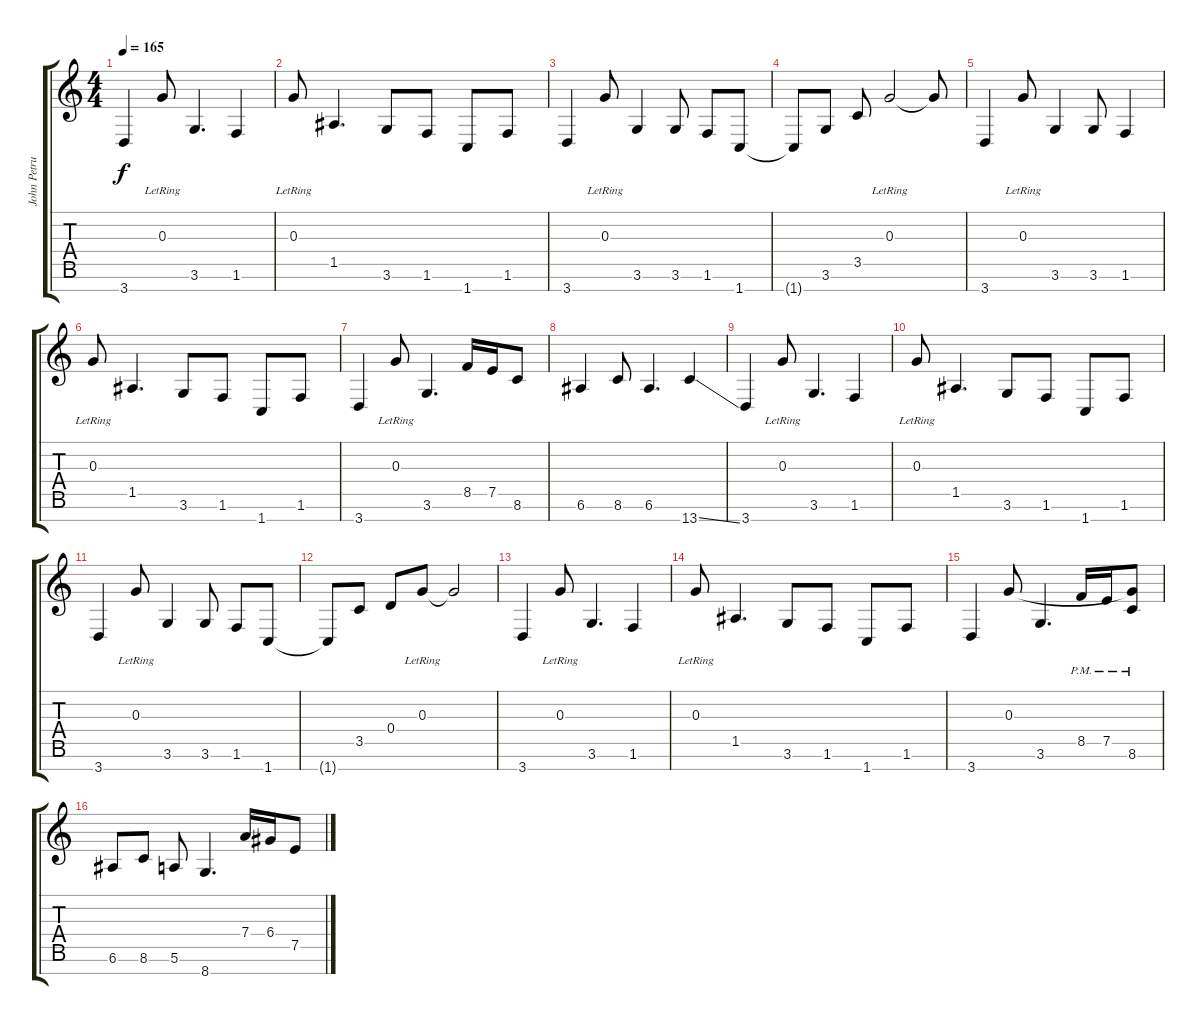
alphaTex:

\track ("John Petrucci" "John Petru") {instrument distortionguitar}
\staff {score tabs}
\tuning (E4 B3 G3 D3 A2 E2 B1) {hide}
\ts (4 4)
\tempo 165
\clef g2
\ks c
3.7.4{dy f} 0.3{lr}.8 3.6.4{d} 1.6.4 |
0.3{lr}.8 1.5.4{d} 3.6.8 1.6.8 1.7.8 1.6.8 |
3.7.4 0.3{lr}.8 3.6.4 3.6.8 1.6.8 1.7.8 |
1.7{t}.8 3.6.8 3.5.8 0.3{lr}.2 0.3{t}.8 |
3.7.4 0.3{lr}.8 3.6.4 3.6.8 1.6.4 |
0.3{lr}.8 1.5.4{d} 3.6.8 1.6.8 1.7.8 1.6.8 |
3.7.4 0.3{lr}.8 3.6.4{d} 8.5.16 7.5.16 8.6.8 |
6.6.4 8.6.8 6.6.4{d} 13.7{ss}.4 |
3.7.4 0.3{lr}.8 3.6.4{d} 1.6.4 |
0.3{lr}.8 1.5.4{d} 3.6.8 1.6.8 1.7.8 1.6.8 |
3.7.4 0.3{lr}.8 3.6.4 3.6.8 1.6.8 1.7.8 |
1.7{t}.8 3.5.8 0.4.8 0.3{lr}.8 0.3{t}.2 |
3.7.4 0.3{lr}.8 3.6.4{d} 1.6.4 |
0.3{lr}.8 1.5.4{d} 3.6.8 1.6.8 1.7.8 1.6.8 |
3.7.4 0.3.8 3.6.4{d} 8.5{pm}.16 7.5{pm}.16 (0.3{t} 8.6{pm}).8 |
6.6.8 8.6.8 5.6.8 8.7.4{d} 7.4.16 6.4.16 7.5.8
